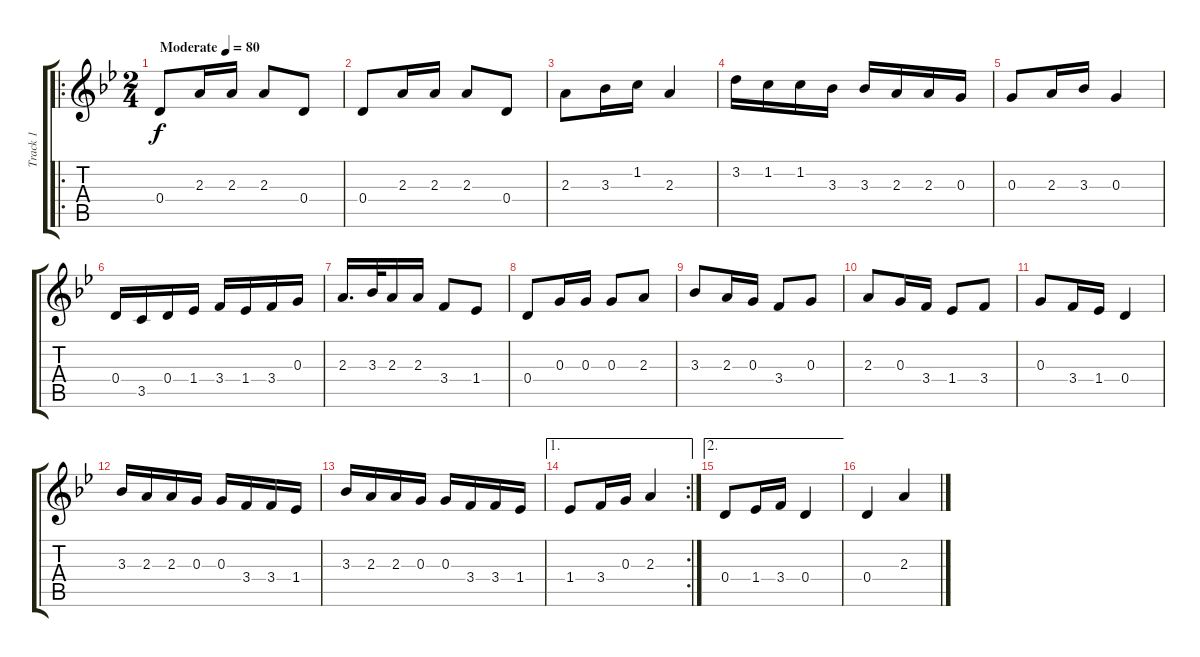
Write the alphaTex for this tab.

\track ("Track 1" "Track 1") {instrument acousticguitarsteel}
\staff {score tabs}
\tuning (E4 B3 G3 D3 A2 E2) {hide}
\ro
\ts (2 4)
\tempo (80 "Moderate")
\clef g2
\ks bb
0.4.8{dy f instrument acousticguitarsteel} 2.3.16 2.3.16 2.3.8 0.4.8 |
0.4.8 2.3.16 2.3.16 2.3.8 0.4.8 |
2.3.8 3.3.16 1.2.16 2.3.4 |
3.2.16 1.2.16 1.2.16 3.3.16 3.3.16 2.3.16 2.3.16 0.3.16 |
0.3.8 2.3.16 3.3.16 0.3.4 |
0.4.16 3.5.16 0.4.16 1.4.16 3.4.16 1.4.16 3.4.16 0.3.16 |
2.3.16{d} 3.3.32 2.3.16 2.3.16 3.4.8 1.4.8 |
0.4.8 0.3.16 0.3.16 0.3.8 2.3.8 |
3.3.8 2.3.16 0.3.16 3.4.8 0.3.8 |
2.3.8 0.3.16 3.4.16 1.4.8 3.4.8 |
0.3.8 3.4.16 1.4.16 0.4.4 |
3.3.16 2.3.16 2.3.16 0.3.16 0.3.16 3.4.16 3.4.16 1.4.16 |
3.3.16 2.3.16 2.3.16 0.3.16 0.3.16 3.4.16 3.4.16 1.4.16 |
\ae 1
\rc 2
1.4.8 3.4.16 0.3.16 2.3.4 |
\ae 2
0.4.8 1.4.16 3.4.16 0.4.4 |
0.4.4 2.3.4
